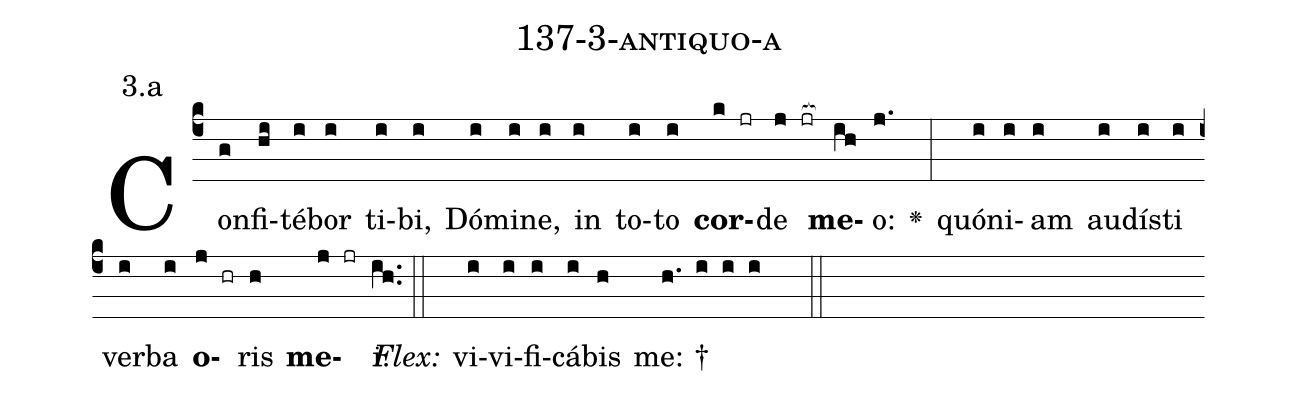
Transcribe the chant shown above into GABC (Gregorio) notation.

name: 137-3-antiquo-a;
annotation: 3.a;
%%
(c4)Con(g)fi(hi)té(i)bor(i) ti(i)bi,(i) Dó(i)mi(i)ne,(i) in(i) to(i)to(i) <b>cor</b>(k jr)de(j jr[ocb:1{]) <b>me</b>(ih[ocb:0}])o:(j.) <v>\greheightstar</v>(:) quón(i)i(i)am(i) au(i)dís(i)ti(i) ver(i)ba(i) <b>o</b>(j hr)ris(h) <b>me</b>(j jr)i.(ih..) (::)
<i>Flex:</i>()  vi(i)vi(i)fi(i)cá(i)bis(h) me: †(h. i i i  ::)

%E(i) u(i) o(j) u(h) a(j) e.(ih..) (::)
